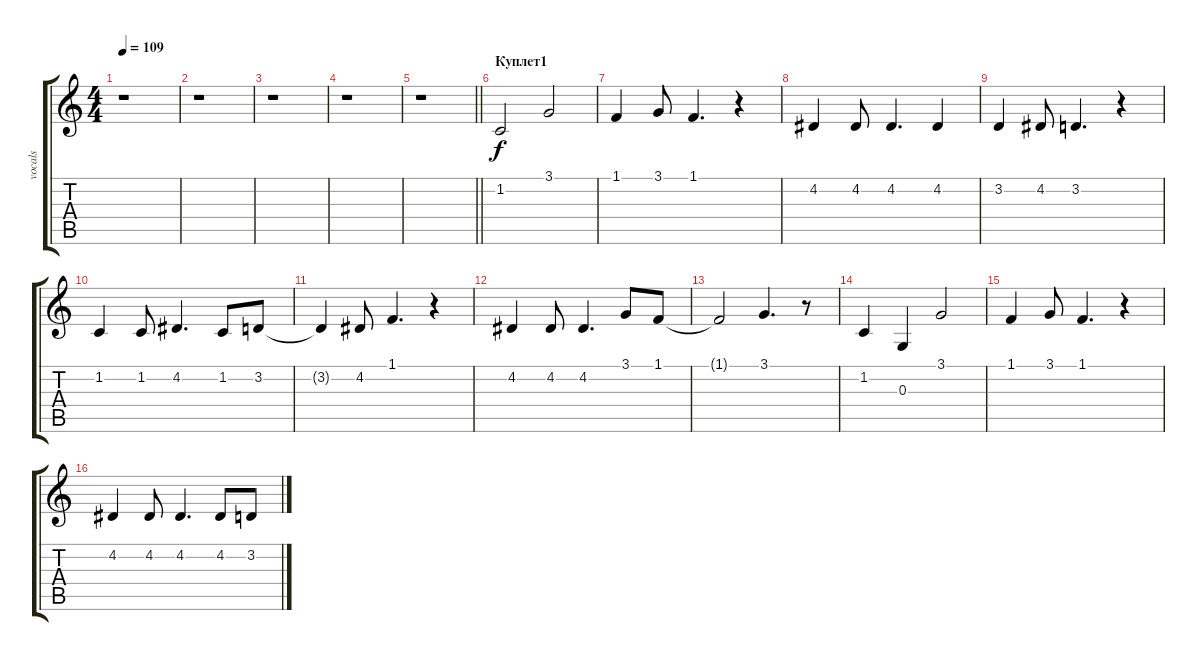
\track ("vocals" "vocals") {instrument lead6voice}
\staff {score tabs}
\tuning (E4 B3 G3 D3 A2 E2) {hide}
\ts (4 4)
\tempo 109
\clef g2
\ks c
r.1{dy f} |
r.1 |
r.1 |
r.1 |
\barLineRight lightlight
r.1 |
\section ("" "Куплет1")
1.2.2 3.1.2 |
1.1.4 3.1.8 1.1.4{d} r.4 |
4.2.4 4.2.8 4.2.4{d} 4.2.4 |
3.2.4 4.2.8 3.2.4{d} r.4 |
1.2.4 1.2.8 4.2.4{d} 1.2.8 3.2.8 |
3.2{t}.4 4.2.8 1.1.4{d} r.4 |
4.2.4 4.2.8 4.2.4{d} 3.1.8 1.1.8 |
1.1{t}.2 3.1.4{d} r.8 |
1.2.4 0.3.4 3.1.2 |
1.1.4 3.1.8 1.1.4{d} r.4 |
4.2.4 4.2.8 4.2.4{d} 4.2.8 3.2.8
